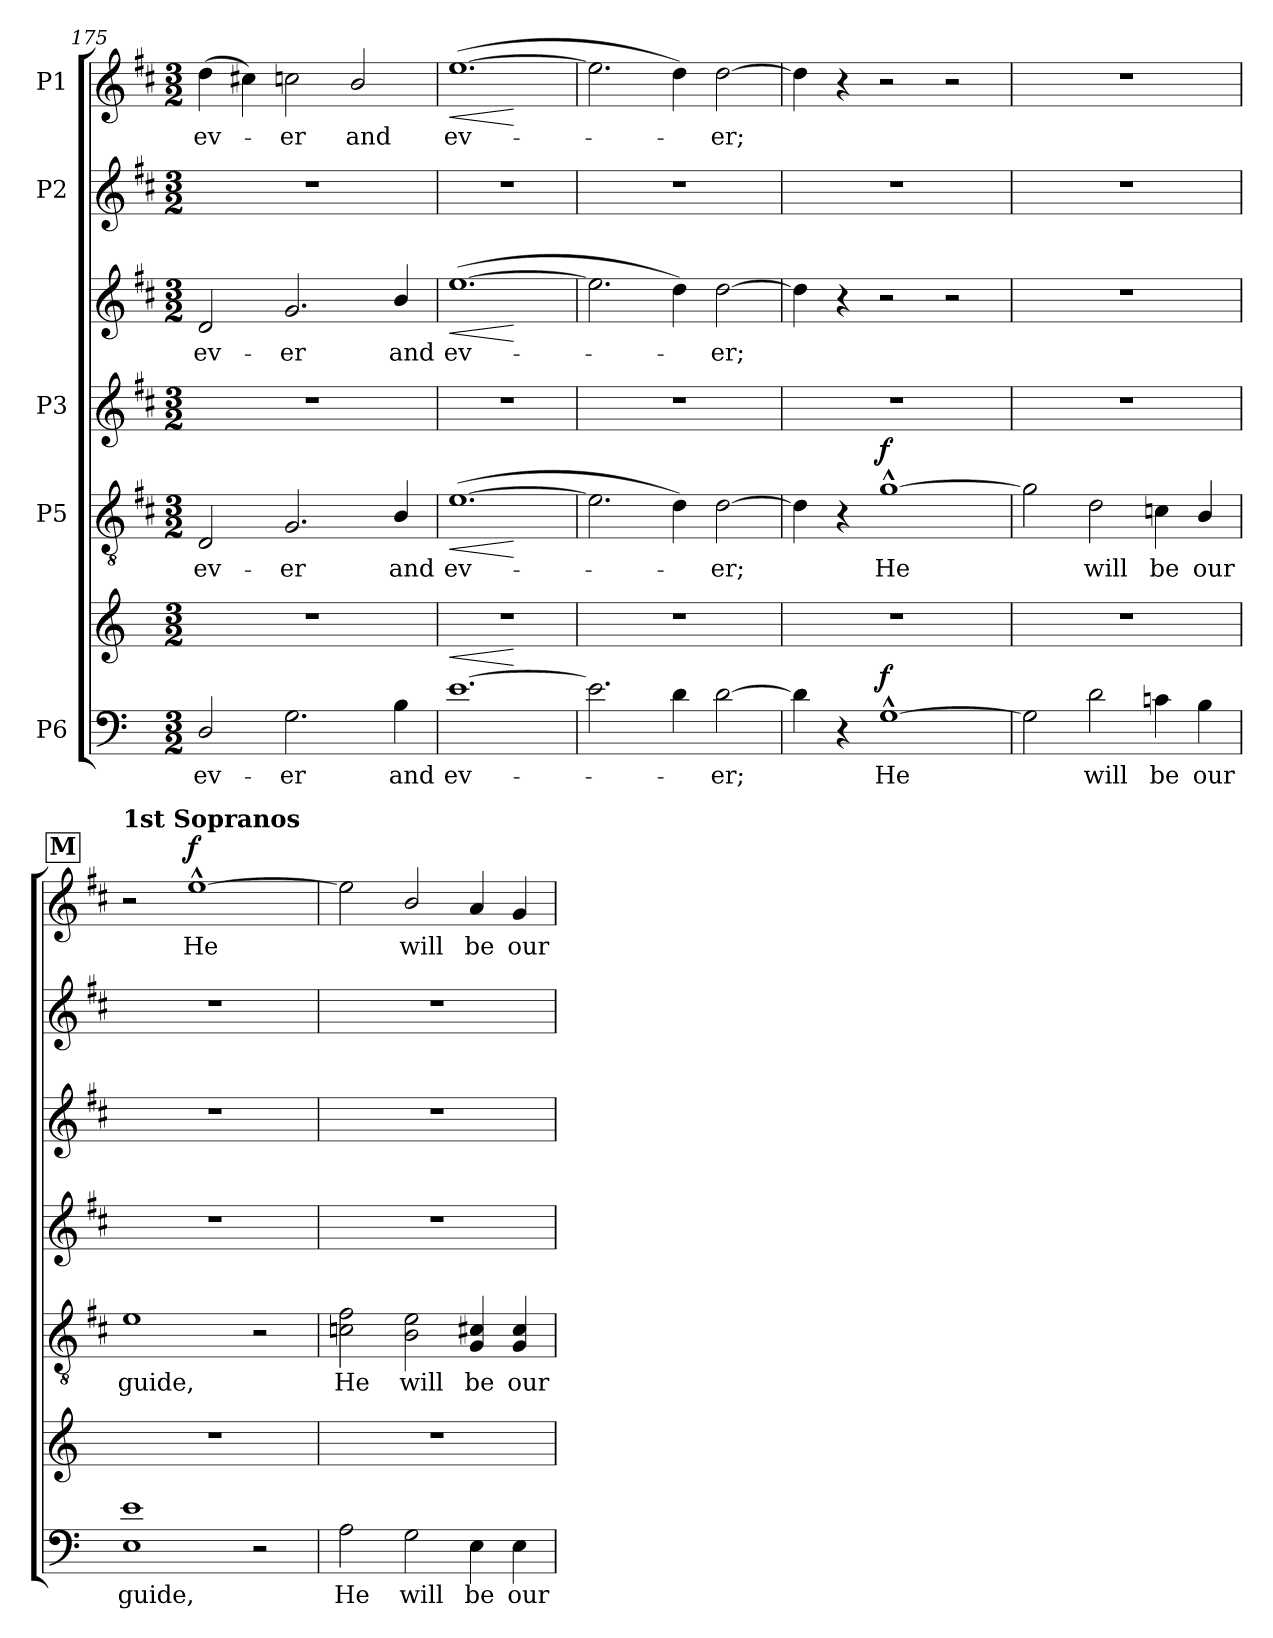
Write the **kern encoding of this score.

**kern	**text	**kern	**dynam	**kern	**text	**dynam	**kern	**kern	**text	**dynam	**kern	**kern	**text	**dynam
*part5	*part5	*part5	*part5	*part4	*part4	*part4	*part3	*part3	*part3	*part3	*part2	*part1	*part1	*part1
*staff7	*staff7	*staff6	*staff6/7	*staff5	*staff5	*staff5	*staff4	*staff3	*staff3	*staff3/4	*staff2	*staff1	*staff1	*staff1
*I"P6	*	*	*	*I"P5	*	*	*I"P3	*	*	*	*I"P2	*I"P1	*	*
*clefF4	*	*clefG2	*	*clefGv2	*	*	*clefG2	*clefG2	*	*	*clefG2	*clefG2	*	*
*	*	*	*	*ITrd7c12	*	*	*	*	*	*	*	*	*	*
*k[]	*	*k[]	*	*k[f#c#]	*	*	*k[f#c#]	*k[f#c#]	*	*	*k[f#c#]	*k[f#c#]	*	*
*C:	*	*C:	*	*D:	*	*	*D:	*D:	*	*	*D:	*D:	*	*
*M3/2	*	*M3/2	*	*M3/2	*	*	*M3/2	*M3/2	*	*	*M3/2	*M3/2	*	*
=175	=175	=175	=175	=175	=175	=175	=175	=175	=175	=175	=175	=175	=175	=175
!	!LO:LY:b:color=#000000	!LO:N:vis=1	!	!	!	!	!	!	!	!	!	!	!	!
!	!	!	!	!	!LO:LY:b:color=#000000	!	!LO:N:vis=1	!	!	!	!	!	!	!
!	!	!	!	!	!	!	!	!	!LO:LY:b:color=#000000	!	!LO:N:vis=1	!	!	!
!	!	!	!	!	!	!	!	!	!	!	!	!	!LO:LY:b:color=#000000	!
2Di/	ev-	1.r	.	2DDi/	ev-	.	1.r	2di/	ev-	.	1.r	(4ddi\	ev-	.
.	.	.	.	.	.	.	.	.	.	.	.	4cc#Xi\)	.	.
!	!LO:LY:b:color=#000000	!	!	!	!	!	!	!	!	!	!	!	!	!
!	!	!	!	!	!LO:LY:b:color=#000000	!	!	!	!	!	!	!	!	!
!	!	!	!	!	!	!	!	!	!LO:LY:b:color=#000000	!	!	!	!	!
!	!	!	!	!	!	!	!	!	!	!	!	!	!LO:LY:b:color=#000000	!
2.Gi\	-er	.	.	2.GGi/	-er	.	.	2.gi/	-er	.	.	2ccni\	-er	.
!	!	!	!	!	!	!	!	!	!	!	!	!	!LO:LY:b:color=#000000	!
.	.	.	.	.	.	.	.	.	.	.	.	2bi/	and	.
!	!LO:LY:b:color=#000000	!	!	!	!	!	!	!	!	!	!	!	!	!
!	!	!	!	!	!LO:LY:b:color=#000000	!	!	!	!	!	!	!	!	!
!	!	!	!	!	!	!	!	!	!LO:LY:b:color=#000000	!	!	!	!	!
4Bi\	and	.	.	4BBi/	and	.	.	4bi/	and	.	.	.	.	.
!!LO:LB:g=z
=176	=176	=176	=176	=176	=176	=176	=176	=176	=176	=176	=176	=176	=176	=176
!	!LO:LY:b:color=#000000	!LO:N:vis=1	!LO:HP:b	!	!	!	!	!	!	!	!	!	!	!
!	!	!	!	!	!LO:LY:b:color=#000000	!LO:HP:b	!LO:N:vis=1	!	!	!	!	!	!	!
!	!	!	!	!	!	!	!	!	!LO:LY:b:color=#000000	!LO:HP:b	!LO:N:vis=1	!	!	!
!	!	!	!	!	!	!	!	!	!	!	!	!	!LO:LY:b:color=#000000	!LO:HP:b
[1.ei	ev-	1.r	<	([1.Ei	ev-	<	1.r	([1.eei	ev-	<	1.r	([1.eei	ev-	<
.	.	.	[	.	.	[	.	.	.	[	.	.	.	[
=177	=177	=177	=177	=177	=177	=177	=177	=177	=177	=177	=177	=177	=177	=177
!	!	!LO:N:vis=1	!	!	!	!	!LO:N:vis=1	!	!	!	!LO:N:vis=1	!	!	!
2.ei\]	.	1.r	.	2.Ei\]	.	.	1.r	2.eei\]	.	.	1.r	2.eei\]	.	.
4di\	.	.	.	4Di\)	.	.	.	4ddi\)	.	.	.	4ddi\)	.	.
!	!LO:LY:b:color=#000000	!	!	!	!	!	!	!	!	!	!	!	!	!
!	!	!	!	!	!LO:LY:b:color=#000000	!	!	!	!	!	!	!	!	!
!	!	!	!	!	!	!	!	!	!LO:LY:b:color=#000000	!	!	!	!	!
!	!	!	!	!	!	!	!	!	!	!	!	!	!LO:LY:b:color=#000000	!
[2di\	-er;	.	.	[2Di\	-er;	.	.	[2ddi\	-er;	.	.	[2ddi\	-er;	.
=178	=178	=178	=178	=178	=178	=178	=178	=178	=178	=178	=178	=178	=178	=178
!	!	!LO:N:vis=1	!	!	!	!	!LO:N:vis=1	!	!	!	!LO:N:vis=1	!	!	!
4di\]	.	1.r	.	4Di\]	.	.	1.r	4ddi\]	.	.	1.r	4ddi\]	.	.
4r	.	.	.	4r	.	.	.	4r	.	.	.	4r	.	.
!	!LO:LY:b:color=#000000	!	!	!	!	!	!	!	!	!	!	!	!	!
!	!	!	!	!	!LO:LY:b:color=#000000	!	!	!	!	!	!	!	!	!
[1G^^i	He	.	f	[1G^^i	He	f	.	2r	.	.	.	2r	.	.
.	.	.	.	.	.	.	.	2r	.	.	.	2r	.	.
=179	=179	=179	=179	=179	=179	=179	=179	=179	=179	=179	=179	=179	=179	=179
!	!	!LO:N:vis=1	!	!	!	!	!LO:N:vis=1	!LO:N:vis=1	!	!	!LO:N:vis=1	!LO:N:vis=1	!	!
2Gi\]	.	1.r	.	2Gi\]	.	.	1.r	1.r	.	.	1.r	1.r	.	.
!	!LO:LY:b:color=#000000	!	!	!	!	!	!	!	!	!	!	!	!	!
!	!	!	!	!	!LO:LY:b:color=#000000	!	!	!	!	!	!	!	!	!
2di\	will	.	.	2Di\	will	.	.	.	.	.	.	.	.	.
!	!LO:LY:b:color=#000000	!	!	!	!	!	!	!	!	!	!	!	!	!
!	!	!	!	!	!LO:LY:b:color=#000000	!	!	!	!	!	!	!	!	!
4cni\	be	.	.	4Cni\	be	.	.	.	.	.	.	.	.	.
!	!LO:LY:b:color=#000000	!	!	!	!	!	!	!	!	!	!	!	!	!
!	!	!	!	!	!LO:LY:b:color=#000000	!	!	!	!	!	!	!	!	!
4Bi\	our	.	.	4BBi/	our	.	.	.	.	.	.	.	.	.
!!LO:REH:place=s1:B:color=#000000:enc=box:fs=17.1407:t=M
=180	=180	=180	=180	=180	=180	=180	=180	=180	=180	=180	=180	=180	=180	=180
!	!LO:LY:b:color=#000000	!LO:N:vis=1	!	!	!	!	!	!	!	!	!	!	!	!
!	!	!	!	!	!	!	!	!	!	!	!	!LO:TX:a:B:t=1st Sopranos	!	!
!	!	!	!	!	!LO:LY:b:color=#000000	!	!LO:N:vis=1	!LO:N:vis=1	!	!	!LO:N:vis=1	!	!	!
1Ei 1ei	guide,	1.r	.	1Ei	guide,	.	1.r	1.r	.	.	1.r	2r	.	.
!	!	!	!	!	!	!	!	!	!	!	!	!	!LO:LY:b:color=#000000	!
.	.	.	.	.	.	.	.	.	.	.	.	[1ee^^i	He	f
2r	.	.	.	2r	.	.	.	.	.	.	.	.	.	.
=181	=181	=181	=181	=181	=181	=181	=181	=181	=181	=181	=181	=181	=181	=181
!	!LO:LY:b:color=#000000	!LO:N:vis=1	!	!	!	!	!	!	!	!	!	!	!	!
!	!	!	!	!	!LO:LY:b:color=#000000	!	!LO:N:vis=1	!LO:N:vis=1	!	!	!LO:N:vis=1	!	!	!
2Ai\	He	1.r	.	2Cni\ 2F#i	He	.	1.r	1.r	.	.	1.r	2eei\]	.	.
!	!LO:LY:b:color=#000000	!	!	!	!	!	!	!	!	!	!	!	!	!
!	!	!	!	!	!LO:LY:b:color=#000000	!	!	!	!	!	!	!	!	!
!	!	!	!	!	!	!	!	!	!	!	!	!	!LO:LY:b:color=#000000	!
2Gi\	will	.	.	2BBi\ 2Ei	will	.	.	.	.	.	.	2bi/	will	.
!	!LO:LY:b:color=#000000	!	!	!	!	!	!	!	!	!	!	!	!	!
!	!	!	!	!	!LO:LY:b:color=#000000	!	!	!	!	!	!	!	!	!
!	!	!	!	!	!	!	!	!	!	!	!	!	!LO:LY:b:color=#000000	!
4Ei\	be	.	.	4GGi/ 4C#Xi	be	.	.	.	.	.	.	4ai/	be	.
!	!LO:LY:b:color=#000000	!	!	!	!	!	!	!	!	!	!	!	!	!
!	!	!	!	!	!LO:LY:b:color=#000000	!	!	!	!	!	!	!	!	!
!	!	!	!	!	!	!	!	!	!	!	!	!	!LO:LY:b:color=#000000	!
4Ei\	our	.	.	4GGi/ 4C#i	our	.	.	.	.	.	.	4gi/	our	.
=	=	=	=	=	=	=	=	=	=	=	=	=	=	=
*-	*-	*-	*-	*-	*-	*-	*-	*-	*-	*-	*-	*-	*-	*-
